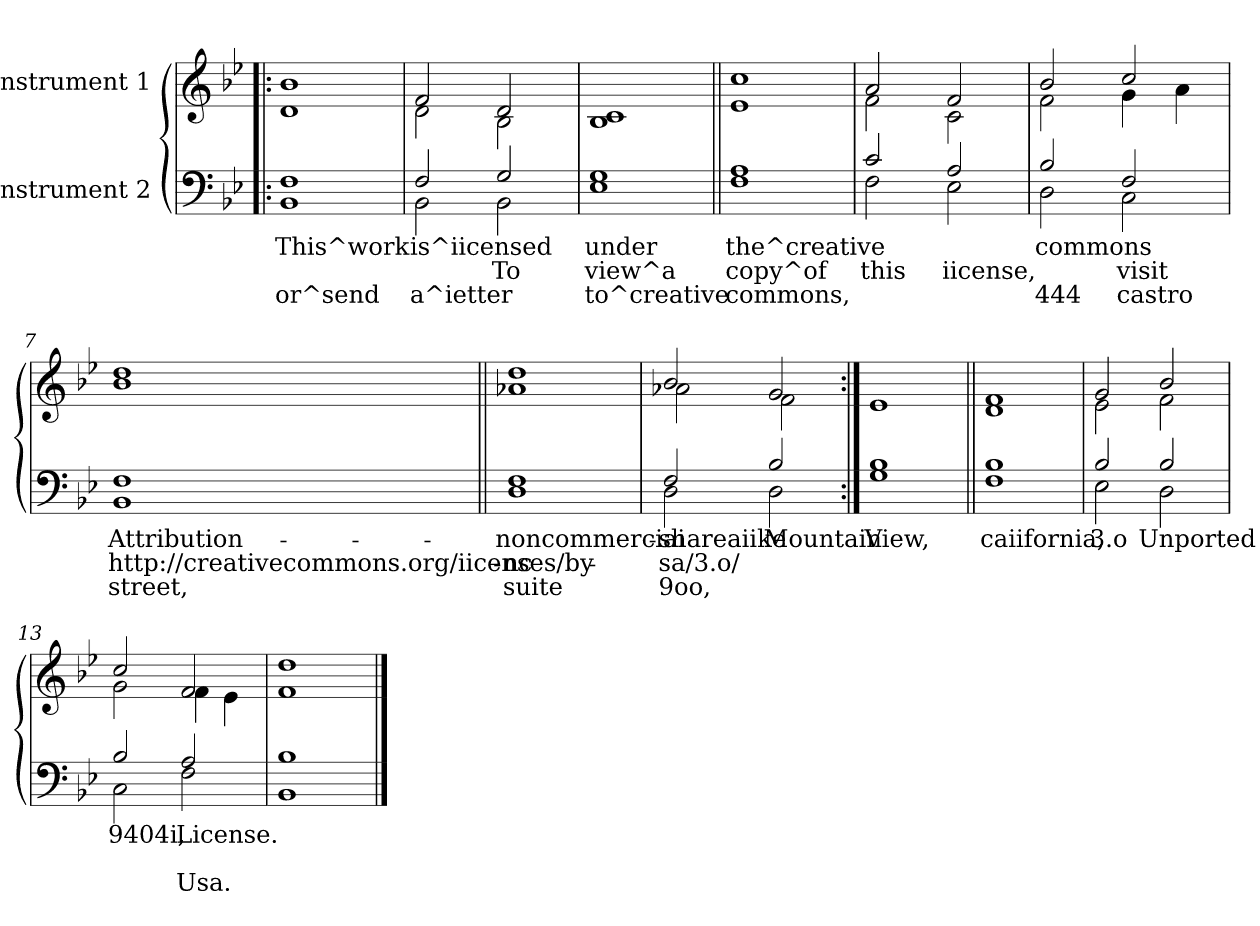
**kern	**text	**text	**text	**kern
*part2	*part2	*part2	*part2	*part1
*staff2	*staff2	*staff2	*staff2	*staff1
*I"Instrument 2	*	*	*	*I"Instrument 1
!!LO:PB:g=z
*stria5	*	*	*	*stria5
*clefF4	*	*	*	*clefG2
*k[b-e-]	*	*	*	*k[b-e-]
*B-:	*	*	*	*B-:
=1!|:	=1!|:	=1!|:	=1!|:	=1!|:
!	!LO:LY:b:rj	!	!LO:LY:b:rj	!
1F 1BB-	This^work	.	or^send	1b- 1d
=2	=2	=2	=2	=2
*^	*	*	*	*
!	!	!LO:LY:b:rj	!LO:LY:b:rj	!LO:LY:b:rj	!
*	*	*	*	*	*^
2F/	2BB-\	is^iicensed	.	a^ietter	2f/	2d\
!	!	!LO:LY:b:rj	!LO:LY:b:rj	!LO:LY:b:rj	!	!
2G/	2BB-\	.	To	.	2d/	2B-\
=3	=3	=3	=3	=3	=3	=3
!	!	!LO:LY:b:rj	!LO:LY:b:rj	!LO:LY:b:rj	!	!
*v	*v	*	*	*	*	*
*	*	*	*	*v	*v
1G 1E-	under	view^a	to^creative	1c 1B-
=4||	=4||	=4||	=4||	=4||
!	!LO:LY:b:rj	!LO:LY:b:rj	!LO:LY:b:rj	!
1A 1F	the^creative	copy^of	commons,	1cc 1e-
=5	=5	=5	=5	=5
*^	*	*	*	*
!	!	!LO:LY:b:rj	!LO:LY:b:rj	!	!
*	*	*	*	*	*^
2c/	2F\	.	this	.	2a/	2f\
!	!	!LO:LY:b:rj	!LO:LY:b:rj	!	!	!
2A/	2E-\	.	iicense,	.	2f/	2c\
=6	=6	=6	=6	=6	=6	=6
!	!	!LO:LY:b:rj	!LO:LY:b:rj	!LO:LY:b:rj	!	!
2B-/	2D\	commons	.	444	2b-/	2f\
!	!	!LO:LY:b:rj	!LO:LY:b:rj	!LO:LY:b:rj	!	!
2F/	2C\	.	visit	castro	2cc/	4g\
.	.	.	.	.	.	4a\
*v	*v	*	*	*	*	*
!!LO:LB:g=z
=7	=7	=7	=7	=7	=7
!	!LO:LY:b:rj	!LO:LY:b:rj	!LO:LY:b:rj	!	!
*	*	*	*	*v	*v
1F 1BB-	Attribution-	-http://creativecommons.org/iicenses/by-	-street,	1dd 1b-
=8||	=8||	=8||	=8||	=8||
!	!LO:LY:b:rj	!LO:LY:b:rj	!LO:LY:b:rj	!
1F 1D	noncommerciai-	-nc-	-suite	1dd 1a-X
=9	=9	=9	=9	=9
*^	*	*	*	*
!	!	!LO:LY:b:rj	!LO:LY:b:rj	!LO:LY:b:rj	!
*	*	*	*	*	*^
2F/	2D\	shareaiike	sa/3.o/	9oo,	2b-/	2a-X\
!	!	!LO:LY:b:rj	!LO:LY:b:rj	!LO:LY:b:rj	!	!
2B-/	2D\	Mountain	.	.	2g/	2f\
=10:|!	=10:|!	=10:|!	=10:|!	=10:|!	=10:|!	=10:|!
!	!	!LO:LY:b:rj	!	!	!	!
*v	*v	*	*	*	*	*
*	*	*	*	*v	*v
1B- 1G	View,	.	.	1e-
=11||	=11||	=11||	=11||	=11||
!	!LO:LY:b:rj	!	!	!
1B- 1F	caiifornia,	.	.	1f 1d
=12	=12	=12	=12	=12
*^	*	*	*	*
!	!	!LO:LY:b:rj	!	!	!
*	*	*	*	*	*^
2B-/	2E-\	3.o	.	.	2g/	2e-\
!	!	!LO:LY:b:rj	!	!	!	!
2B-/	2D\	Unported	.	.	2b-/	2f\
!!LO:LB:g=z	!!
=13	=13	=13	=13	=13	=13	=13
!	!	!LO:LY:b:rj	!	!LO:LY:b:rj	!	!
2B-/	2C\	9404i,	.	.	2cc/	2g\
!	!	!LO:LY:b:rj	!	!LO:LY:b:rj	!	!
2A/	2F\	License.	.	Usa.	2f/	4f\
.	.	.	.	.	.	4e-\
*v	*v	*	*	*	*	*
=14	=14	=14	=14	=14	=14
!	!LO:LY:b:rj	!	!	!	!
*	*	*	*	*v	*v
1B- 1BB-	.	.	.	1dd 1f
==	==	==	==	==
*-	*-	*-	*-	*-
